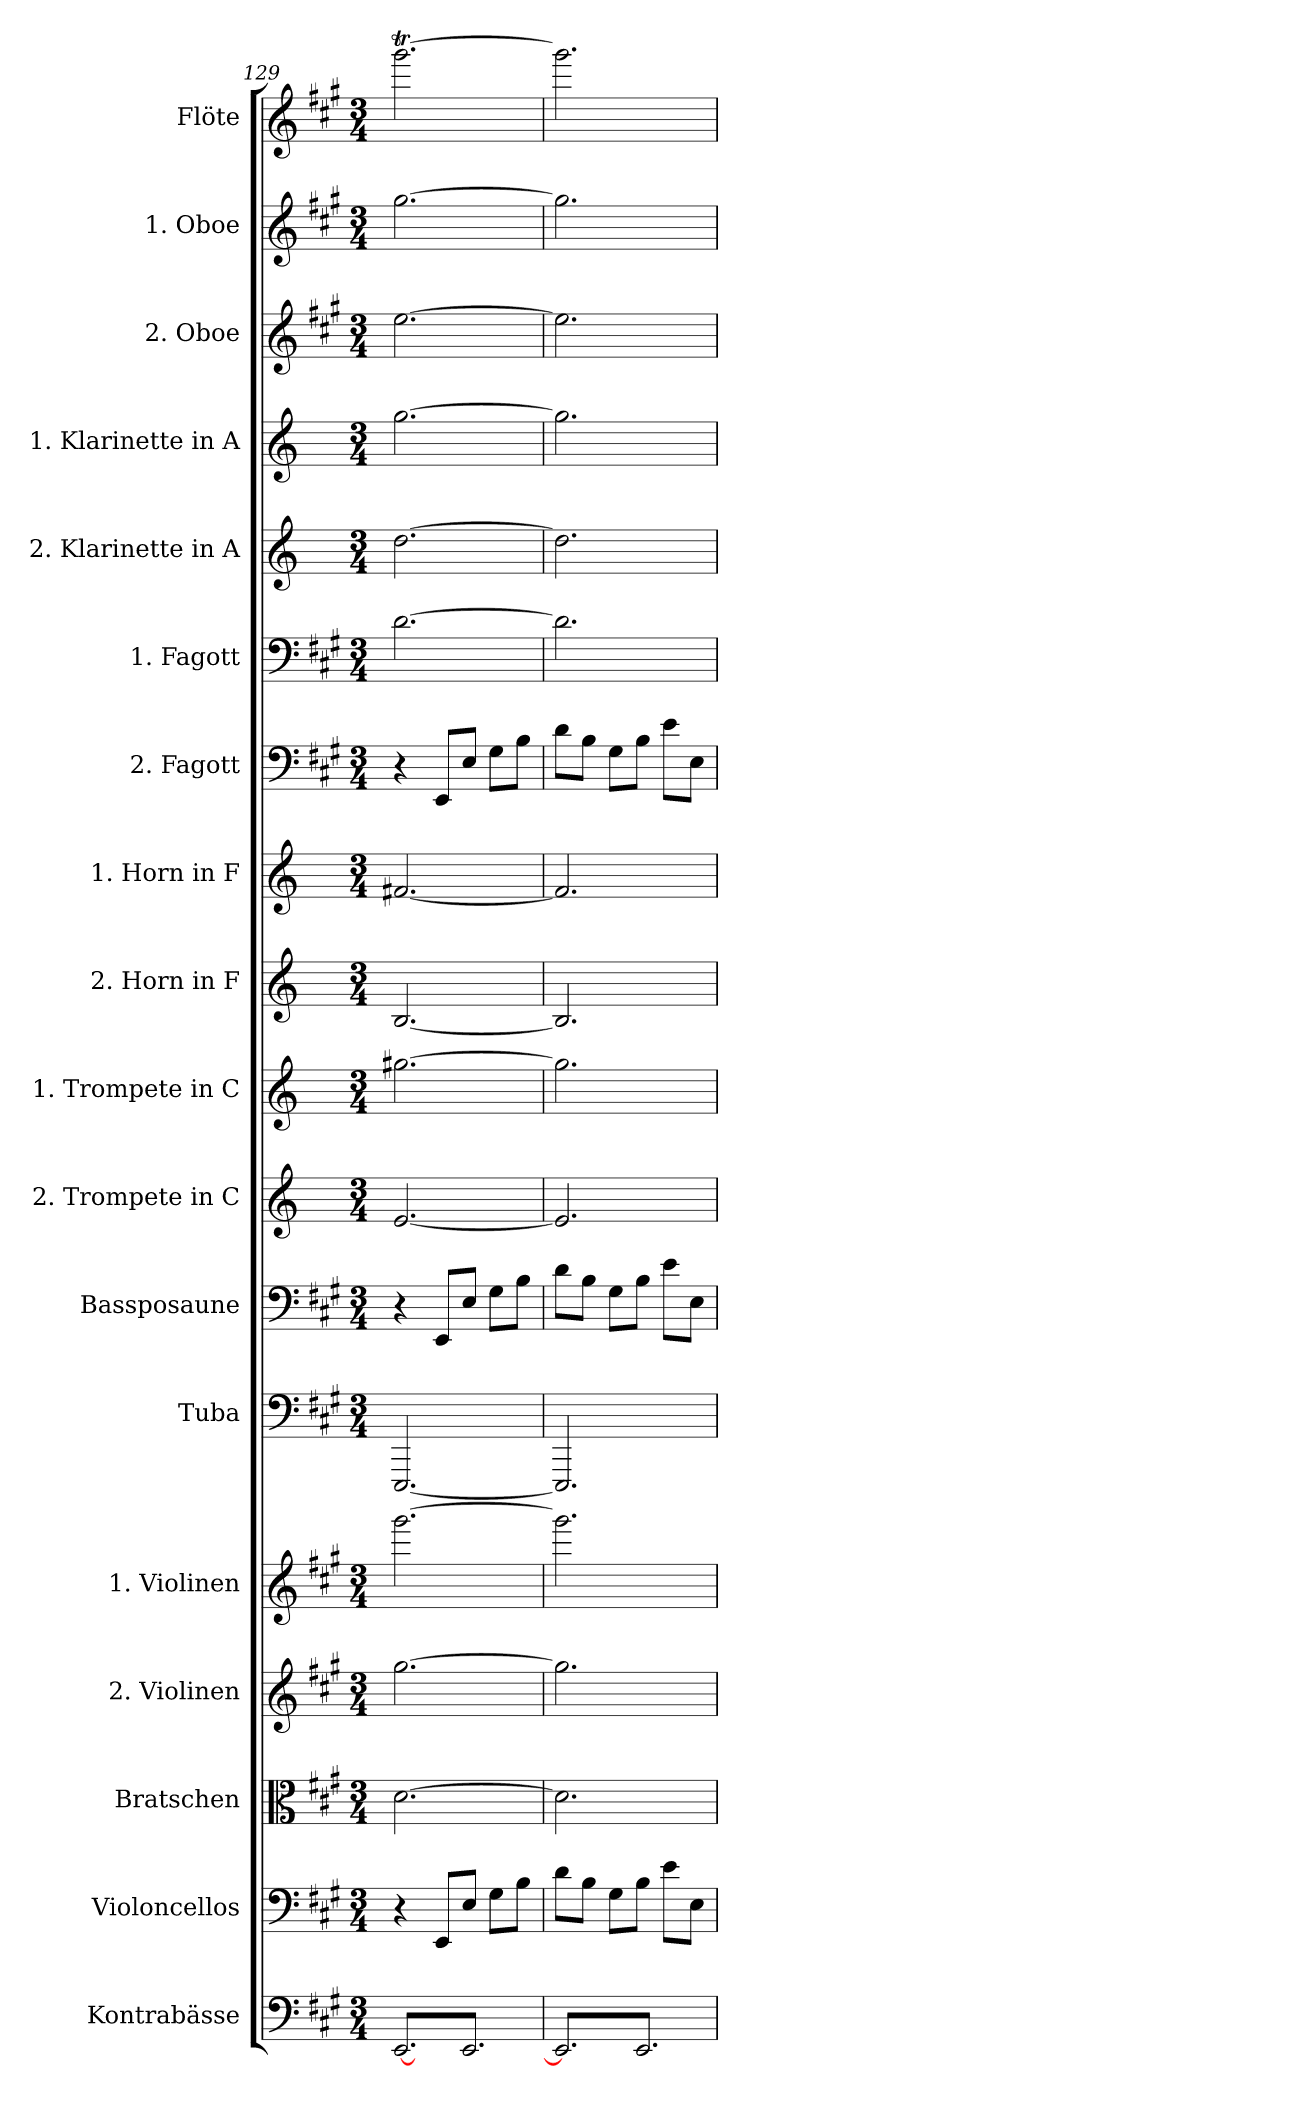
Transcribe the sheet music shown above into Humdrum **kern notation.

**kern	**kern	**kern	**kern	**kern	**kern	**kern	**kern	**kern	**kern	**kern	**kern	**kern	**kern	**kern	**kern	**kern	**kern
*part18	*part17	*part16	*part15	*part14	*part13	*part12	*part11	*part10	*part9	*part8	*part7	*part6	*part5	*part4	*part3	*part2	*part1
*staff18	*staff17	*staff16	*staff15	*staff14	*staff13	*staff12	*staff11	*staff10	*staff9	*staff8	*staff7	*staff6	*staff5	*staff4	*staff3	*staff2	*staff1
*I"Kontrabässe	*I"Violoncellos	*I"Bratschen	*I"2. Violinen	*I"1. Violinen	*I"Tuba	*I"Bassposaune	*I"2. Trompete in C	*I"1. Trompete in C	*I"2. Horn in F	*I"1. Horn in F	*I"2. Fagott	*I"1. Fagott	*I"2. Klarinette in A	*I"1. Klarinette in A	*I"2. Oboe	*I"1. Oboe	*I"Flöte
*I'Kbs.	*I'Vcs.	*I'Bran.	*I'2. Vln.	*I'1. Vln.	*I'Tba.	*I'B.psn.	*	*	*	*	*I'2. Fgt.	*I'1. Fgt.	*	*	*I'2. Ob.	*I'1. Ob.	*I'Fl.
!!LO:PB:g=z
*clefF4	*clefF4	*clefC3	*clefG2	*clefG2	*clefF4	*clefF4	*clefG2	*clefG2	*clefG2	*clefG2	*clefF4	*clefF4	*clefG2	*clefG2	*clefG2	*clefG2	*clefG2
*ITrd7c12	*	*	*	*	*	*	*	*	*ITrd4c7	*ITrd4c7	*	*	*ITrd2c3	*ITrd2c3	*	*	*
*k[f#c#g#]	*k[f#c#g#]	*k[f#c#g#]	*k[f#c#g#]	*k[f#c#g#]	*k[f#c#g#]	*k[f#c#g#]	*k[]	*k[]	*k[b-]	*k[b-]	*k[f#c#g#]	*k[f#c#g#]	*k[f#c#g#]	*k[f#c#g#]	*k[f#c#g#]	*k[f#c#g#]	*k[f#c#g#]
*M3/4	*M3/4	*M3/4	*M3/4	*M3/4	*M3/4	*M3/4	*M3/4	*M3/4	*M3/4	*M3/4	*M3/4	*M3/4	*M3/4	*M3/4	*M3/4	*M3/4	*M3/4
=129	=129	=129	=129	=129	=129	=129	=129	=129	=129	=129	=129	=129	=129	=129	=129	=129	=129
*tremolo	*	*	*	*	*	*	*	*	*	*	*	*	*	*	*	*	*
[8EEE/L	4r	[2.d\	[2.gg#\	[2.ggg#\	[2.EEE/	4r	[2.e/	[2.gg#X\	[2.E/	[2.Bn/	4r	[2.d\	[2.b\	[2.ee\	[2.ee\	[2.gg#\	[2.ggg#t\
8EEE/	.	.	.	.	.	.	.	.	.	.	.	.	.	.	.	.	.
8EEE/	8EE/L	.	.	.	.	8EE/L	.	.	.	.	8EE/L	.	.	.	.	.	.
8EEE/	8E/J	.	.	.	.	8E/J	.	.	.	.	8E/J	.	.	.	.	.	.
8EEE/	8G#\L	.	.	.	.	8G#\L	.	.	.	.	8G#\L	.	.	.	.	.	.
8EEE/J	8B\J	.	.	.	.	8B\J	.	.	.	.	8B\J	.	.	.	.	.	.
=130	=130	=130	=130	=130	=130	=130	=130	=130	=130	=130	=130	=130	=130	=130	=130	=130	=130
8EEE/]L	8d\L	2.d\]	2.gg#\]	2.ggg#\]	2.EEE/]	8d\L	2.e/]	2.gg#\]	2.E/]	2.B/]	8d\L	2.d\]	2.b\]	2.ee\]	2.ee\]	2.gg#\]	2.ggg#\]
8EEE/	8B\J	.	.	.	.	8B\J	.	.	.	.	8B\J	.	.	.	.	.	.
8EEE/	8G#\L	.	.	.	.	8G#\L	.	.	.	.	8G#\L	.	.	.	.	.	.
8EEE/	8B\J	.	.	.	.	8B\J	.	.	.	.	8B\J	.	.	.	.	.	.
8EEE/	8e\L	.	.	.	.	8e\L	.	.	.	.	8e\L	.	.	.	.	.	.
8EEE/J	8E\J	.	.	.	.	8E\J	.	.	.	.	8E\J	.	.	.	.	.	.
*Xtremolo	*	*	*	*	*	*	*	*	*	*	*	*	*	*	*	*	*
=	=	=	=	=	=	=	=	=	=	=	=	=	=	=	=	=	=
*-	*-	*-	*-	*-	*-	*-	*-	*-	*-	*-	*-	*-	*-	*-	*-	*-	*-
